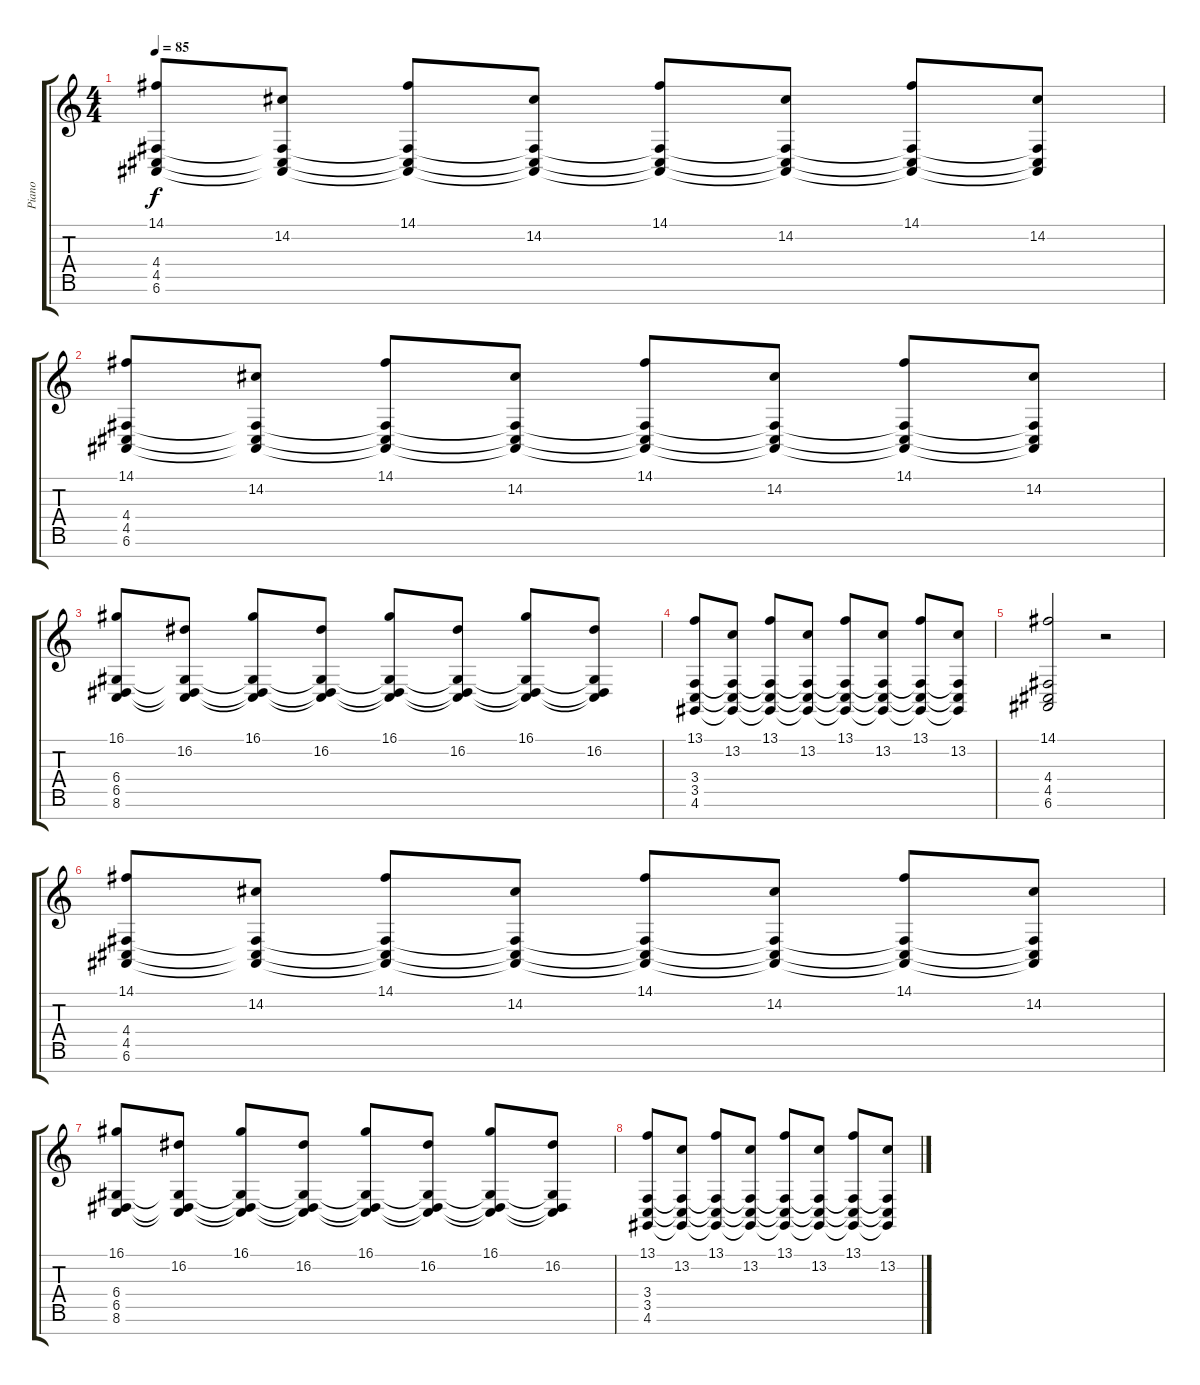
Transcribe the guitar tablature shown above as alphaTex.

\track ("Piano" "Piano") {instrument acousticgrandpiano}
\staff {score tabs}
\tuning (E4 B3 G3 D3 A2 E2 B1) {hide}
\ts (4 4)
\tempo 85
\clef g2
\ks c
(14.1 4.4 4.5 6.6).8{dy f} (14.2 4.4{t} 4.5{t} 6.6{t}).8 (14.1 4.4{t} 4.5{t} 6.6{t}).8 (14.2 4.4{t} 4.5{t} 6.6{t}).8 (14.1 4.4{t} 4.5{t} 6.6{t}).8 (14.2 4.4{t} 4.5{t} 6.6{t}).8 (14.1 4.4{t} 4.5{t} 6.6{t}).8 (14.2 4.4{t} 4.5{t} 6.6{t}).8 |
(14.1 4.4 4.5 6.6).8 (14.2 4.4{t} 4.5{t} 6.6{t}).8 (14.1 4.4{t} 4.5{t} 6.6{t}).8 (14.2 4.4{t} 4.5{t} 6.6{t}).8 (14.1 4.4{t} 4.5{t} 6.6{t}).8 (14.2 4.4{t} 4.5{t} 6.6{t}).8 (14.1 4.4{t} 4.5{t} 6.6{t}).8 (14.2 4.4{t} 4.5{t} 6.6{t}).8 |
(16.1 6.4 6.5 8.6).8 (16.2 6.4{t} 6.5{t} 8.6{t}).8 (16.1 6.4{t} 6.5{t} 8.6{t}).8 (16.2 6.4{t} 6.5{t} 8.6{t}).8 (16.1 6.4{t} 6.5{t} 8.6{t}).8 (16.2 6.4{t} 6.5{t} 8.6{t}).8 (16.1 6.4{t} 6.5{t} 8.6{t}).8 (16.2 6.4{t} 6.5{t} 8.6{t}).8 |
(13.1 3.4 3.5 4.6).8 (13.2 3.4{t} 3.5{t} 4.6{t}).8 (13.1 3.4{t} 3.5{t} 4.6{t}).8 (13.2 3.4{t} 3.5{t} 4.6{t}).8 (13.1 3.4{t} 3.5{t} 4.6{t}).8 (13.2 3.4{t} 3.5{t} 4.6{t}).8 (13.1 3.4{t} 3.5{t} 4.6{t}).8 (13.2 3.4{t} 3.5{t} 4.6{t}).8 |
(14.1 4.4 4.5 6.6).2 r.2 |
(14.1 4.4 4.5 6.6).8 (14.2 4.4{t} 4.5{t} 6.6{t}).8 (14.1 4.4{t} 4.5{t} 6.6{t}).8 (14.2 4.4{t} 4.5{t} 6.6{t}).8 (14.1 4.4{t} 4.5{t} 6.6{t}).8 (14.2 4.4{t} 4.5{t} 6.6{t}).8 (14.1 4.4{t} 4.5{t} 6.6{t}).8 (14.2 4.4{t} 4.5{t} 6.6{t}).8 |
(16.1 6.4 6.5 8.6).8 (16.2 6.4{t} 6.5{t} 8.6{t}).8 (16.1 6.4{t} 6.5{t} 8.6{t}).8 (16.2 6.4{t} 6.5{t} 8.6{t}).8 (16.1 6.4{t} 6.5{t} 8.6{t}).8 (16.2 6.4{t} 6.5{t} 8.6{t}).8 (16.1 6.4{t} 6.5{t} 8.6{t}).8 (16.2 6.4{t} 6.5{t} 8.6{t}).8 |
(13.1 3.4 3.5 4.6).8 (13.2 3.4{t} 3.5{t} 4.6{t}).8 (13.1 3.4{t} 3.5{t} 4.6{t}).8 (13.2 3.4{t} 3.5{t} 4.6{t}).8 (13.1 3.4{t} 3.5{t} 4.6{t}).8 (13.2 3.4{t} 3.5{t} 4.6{t}).8 (13.1 3.4{t} 3.5{t} 4.6{t}).8 (13.2 3.4{t} 3.5{t} 4.6{t}).8
